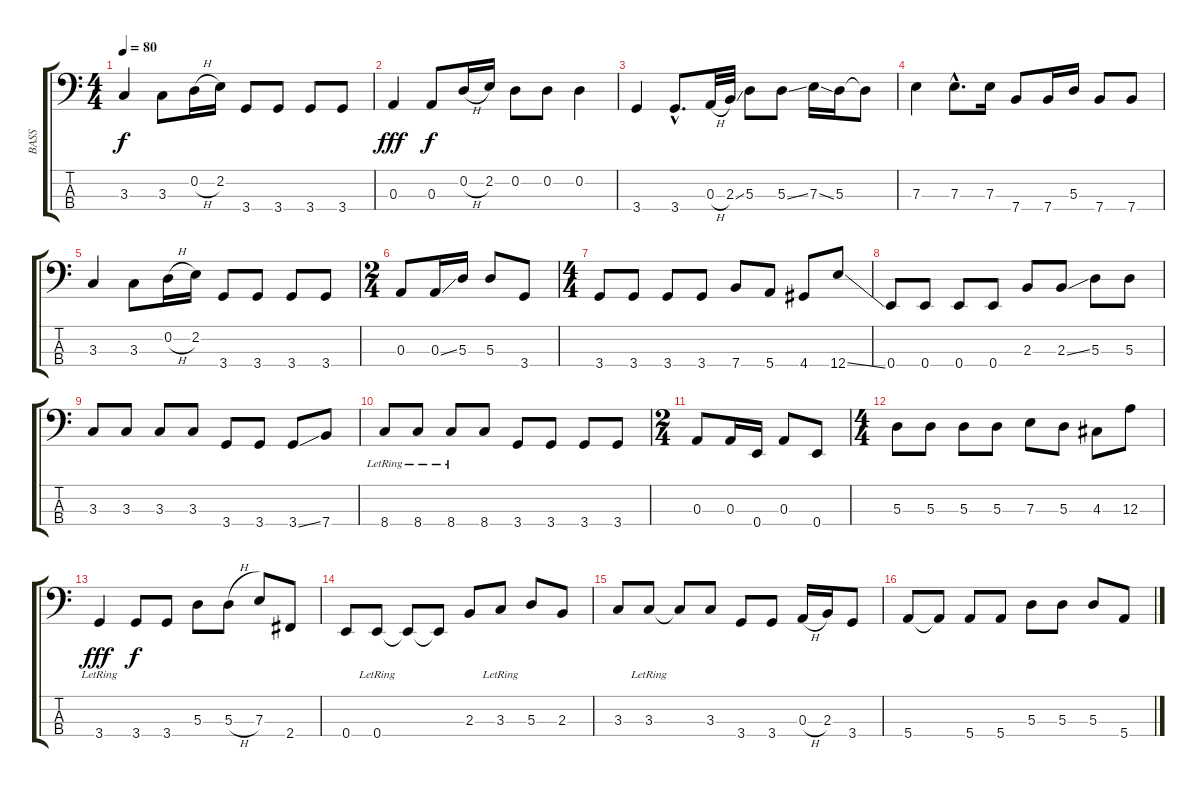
\track ("BASS" "BASS") {instrument electricbasspick}
\staff {score tabs}
\tuning (G2 D2 A1 E1) {hide}
\ts (4 4)
\tempo 80
\clef f4
\ks c
3.3.4{dy f} 3.3.8 0.2{h}.16 2.2.16 3.4.8 3.4.8 3.4.8 3.4.8 |
0.3.4{dy fff} 0.3.8{dy f} 0.2{h}.16 2.2.16 0.2.8 0.2.8 0.2.4 |
3.4.4 3.4{hac}.8{d} 0.3{h}.32 2.3{ss}.32 5.3.8 5.3{ss}.8 7.3{ss}.16 5.3.16 5.3{t}.8 |
7.3.4 7.3{hac}.8{d} 7.3.16 7.4.8 7.4.16 5.3.16 7.4.8 7.4.8 |
3.3.4 3.3.8 0.2{h}.16 2.2.16 3.4.8 3.4.8 3.4.8 3.4.8 |
\ts (2 4)
0.3.8 0.3{ss}.16 5.3.16 5.3.8 3.4.8 |
\ts (4 4)
3.4.8 3.4.8 3.4.8 3.4.8 7.4.8 5.4.8 4.4.8 12.4{ss}.8 |
0.4.8 0.4.8 0.4.8 0.4.8 2.3.8 2.3{ss}.8 5.3.8 5.3.8 |
3.3.8 3.3.8 3.3.8 3.3.8 3.4.8 3.4.8 3.4{ss}.8 7.4.8 |
8.4{lr}.8 8.4{lr}.8 8.4{lr}.8 8.4.8 3.4.8 3.4.8 3.4.8 3.4.8 |
\ts (2 4)
0.3.8 0.3.16 0.4.16 0.3.8 0.4.8 |
\ts (4 4)
5.3.8 5.3.8 5.3.8 5.3.8 7.3.8 5.3.8 4.3.8 12.3.8 |
3.4{lr}.4{dy fff} 3.4.8{dy f} 3.4.8 5.3.8 5.3{h}.8 7.3.8 2.4.8 |
0.4.8 0.4{lr}.8 0.4{t}.8 0.4{t}.8 2.3.8 3.3{lr}.8 5.3.8 2.3.8 |
3.3.8 3.3{lr}.8 3.3{t}.8 3.3.8 3.4.8 3.4.8 0.3{h}.16 2.3.16 3.4.8 |
5.4.8 5.4{t}.8 5.4.8 5.4.8 5.3.8 5.3.8 5.3.8 5.4.8
